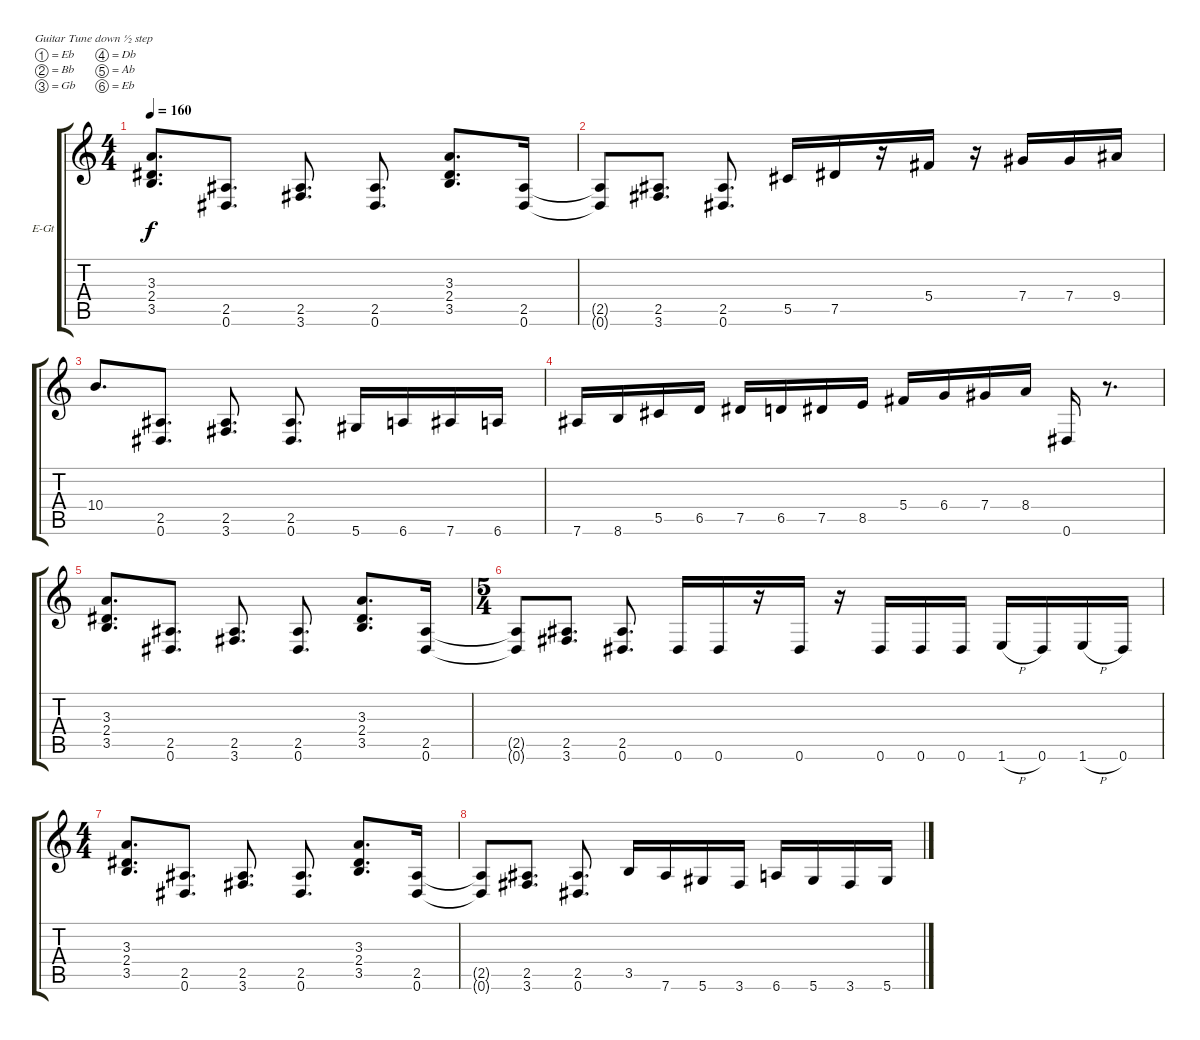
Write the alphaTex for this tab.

\defaultSystemsLayout 4
\bracketExtendMode groupsimilarinstruments
\firstSystemTrackNameOrientation horizontal
\otherSystemsTrackNameOrientation horizontal
\track ("Tim Millar" "E-Gt") {instrument distortionguitar}
\staff {score tabs}
\tuning (Eb4 Bb3 Gb3 Db3 Ab2 Eb2)
\ts (4 4)
\tempo 160
\clef g2
\ks c
(3.5 2.4 3.3).8{d dy f} (0.6 2.5).8{d} (3.6 2.5).8{d} (2.5 0.6).8{d} (3.5 2.4 3.3).8{d} (0.6 2.5).16 |
(0.6{t} 2.5{t}).8 (3.6 2.5).8{d} (2.5 0.6).8{d} 5.5.16 7.5.16 r.16 5.4.16 r.16 7.4.16 7.4.16 9.4.16 |
10.4.8{d} (2.5 0.6).8{d} (3.6 2.5).8{d} (2.5 0.6).8{d} 5.6.16 6.6.16 7.6.16 6.6.16 |
7.6.16 8.6.16 5.5.16 6.5.16 7.5.16 6.5.16 7.5.16 8.5.16 5.4.16 6.4.16 7.4.16 8.4.16 0.6.16 r.8{d} |
(3.5 2.4 3.3).8{d} (0.6 2.5).8{d} (2.5 3.6).8{d} (0.6 2.5).8{d} (3.5 2.4 3.3).8{d} (0.6 2.5).16 |
\ts (5 4)
(0.6{t} 2.5{t}).8 (3.6 2.5).8{d} (2.5 0.6).8{d} 0.6.16 0.6.16 r.16 0.6.16 r.16 0.6.16 0.6.16 0.6.16 1.6{h}.16 0.6.16 1.6{h}.16 0.6.16 |
\ts (4 4)
(3.5 2.4 3.3).8{d} (2.5 0.6).8{d} (3.6 2.5).8{d} (2.5 0.6).8{d} (3.5 2.4 3.3).8{d} (2.5 0.6).16 |
(2.5{t} 0.6{t}).8 (3.6 2.5).8{d} (2.5 0.6).8{d} 3.5.16 7.6.16 5.6.16 3.6.16 6.6.16 5.6.16 3.6.16 5.6.16
